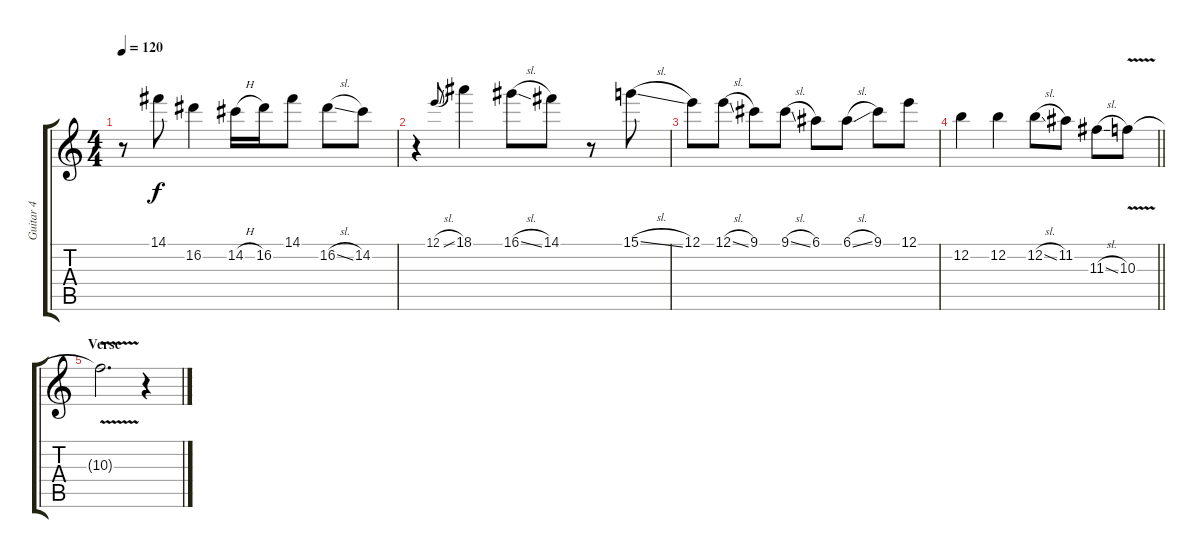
\track ("Guitar 4" "Guitar 4") {instrument electricguitarclean}
\staff {score tabs}
\tuning (E4 B3 G3 D3 A2 E2) {hide}
\ts (4 4)
\tempo 120
\clef g2
\ks c
r.8{dy f} 14.1.8 16.2.4 14.2{h}.16 16.2.16 14.1.8 16.2{sl}.8 14.2.8 |
r.4 12.1{sl}.8{gr onbeat} 18.1.4 16.1{sl}.8 14.1.8 r.8 15.1{sl}.8 |
12.1.8 12.1{sl}.8 9.1.8 9.1{sl}.8 6.1.8 6.1{sl}.8 9.1.8 12.1.8 |
\barLineRight lightlight
12.2.4 12.2.4 12.2{sl}.8 11.2.8 11.3{sl}.8 10.3{v}.8 |
\section ("" "Verse")
10.3{v t}.2{d} r.4
